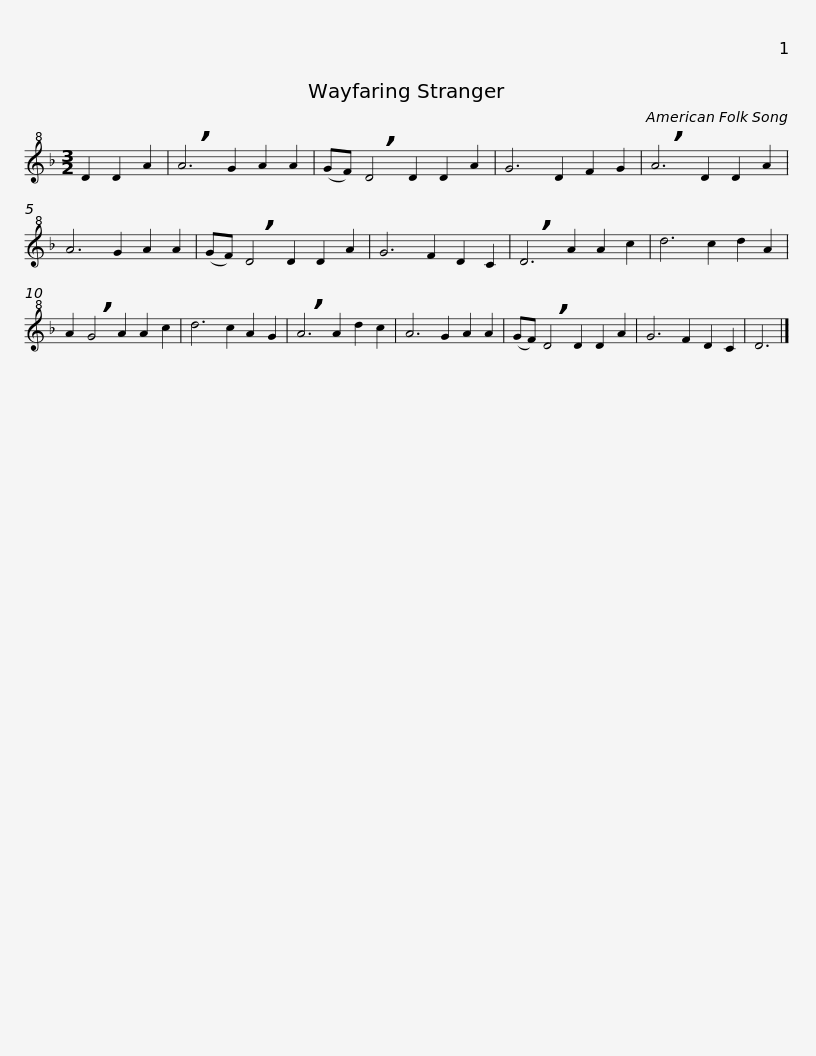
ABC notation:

X:1
L:1/8
M:3/2
I:linebreak $
K:F
V:1 treble+8
V:1
 D2 D2 A2 | !breath!A6 G2 A2 A2 | (GF) !breath!D4 D2 D2 A2 | G6 D2 F2 G2 | !breath!A6 D2 D2 A2 |$ %5
 A6 G2 A2 A2 | (GF) !breath!D4 D2 D2 A2 | G6 F2 D2 C2 | !breath!D6 A2 A2 c2 | d6 c2 d2 A2 | %10
 A2 !breath!G4 A2 A2 c2 |$ d6 c2 A2 G2 | !breath!A6 A2 d2 c2 | A6 G2 A2 A2 | (GF) !breath!D4 D2 D2 A2 | %15
 G6 F2 D2 C2 | D6 |] %17
